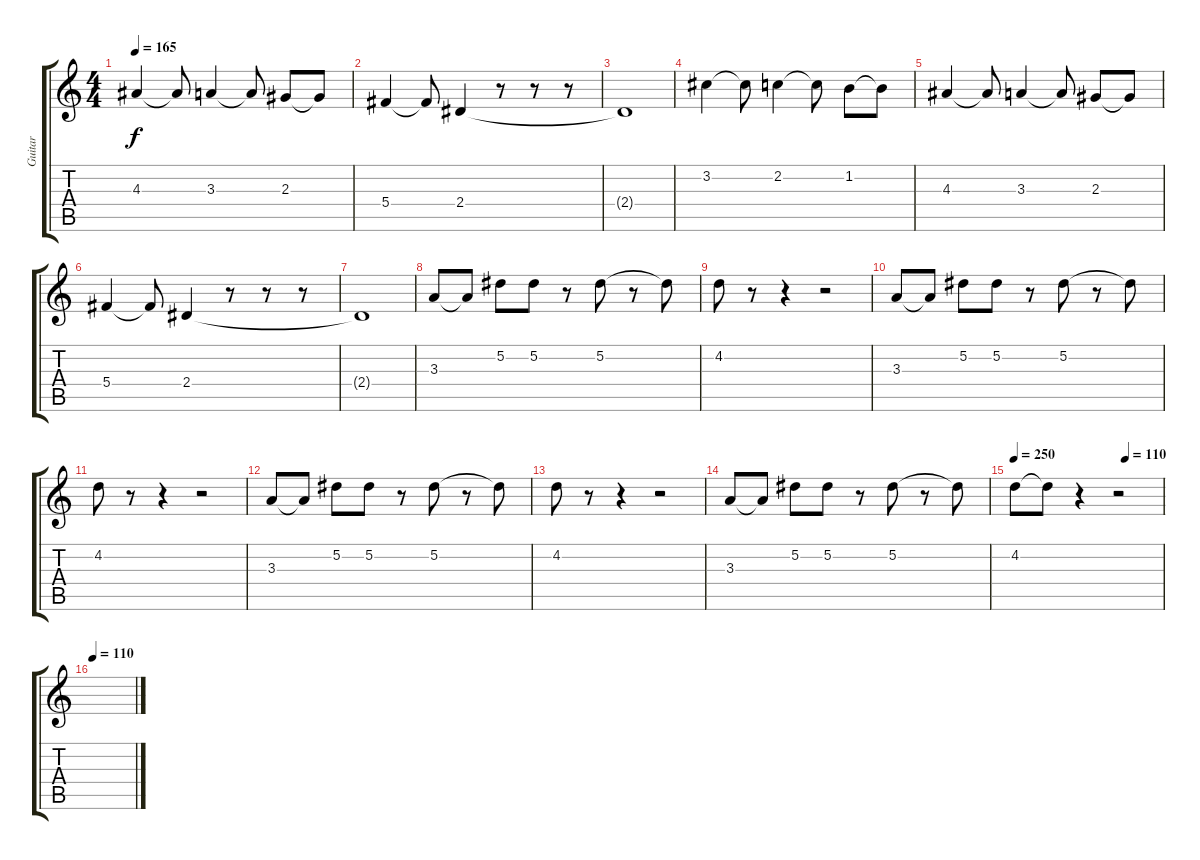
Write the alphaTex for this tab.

\track ("Guitar" "Guitar") {instrument overdrivenguitar}
\staff {score tabs}
\tuning (Eb4 Bb3 Gb3 Db3 Ab2 Eb2) {hide}
\ts (4 4)
\tempo 165
\clef g2
\ks c
4.3.4{dy f} 4.3{t}.8 3.3.4 3.3{t}.8 2.3.8 2.3{t}.8 |
5.4.4 5.4{t}.8 2.4.4 r.8 r.8 r.8 |
2.4{t}.1 |
3.2.4 3.2{t}.8 2.2.4 2.2{t}.8 1.2.8 1.2{t}.8 |
4.3.4 4.3{t}.8 3.3.4 3.3{t}.8 2.3.8 2.3{t}.8 |
5.4.4 5.4{t}.8 2.4.4 r.8 r.8 r.8 |
2.4{t}.1 |
3.3.8 3.3{t}.8 5.2.8 5.2.8 r.8 5.2.8 r.8 5.2{t}.8 |
4.2.8 r.8 r.4 r.2 |
3.3.8 3.3{t}.8 5.2.8 5.2.8 r.8 5.2.8 r.8 5.2{t}.8 |
4.2.8 r.8 r.4 r.2 |
3.3.8 3.3{t}.8 5.2.8 5.2.8 r.8 5.2.8 r.8 5.2{t}.8 |
4.2.8 r.8 r.4 r.2 |
3.3.8 3.3{t}.8 5.2.8 5.2.8 r.8 5.2.8 r.8 5.2{t}.8 |
\tempo 250
\tempo (110 0.75)
4.2.8 4.2{t}.8 r.4 r.2 |
\tempo 110
